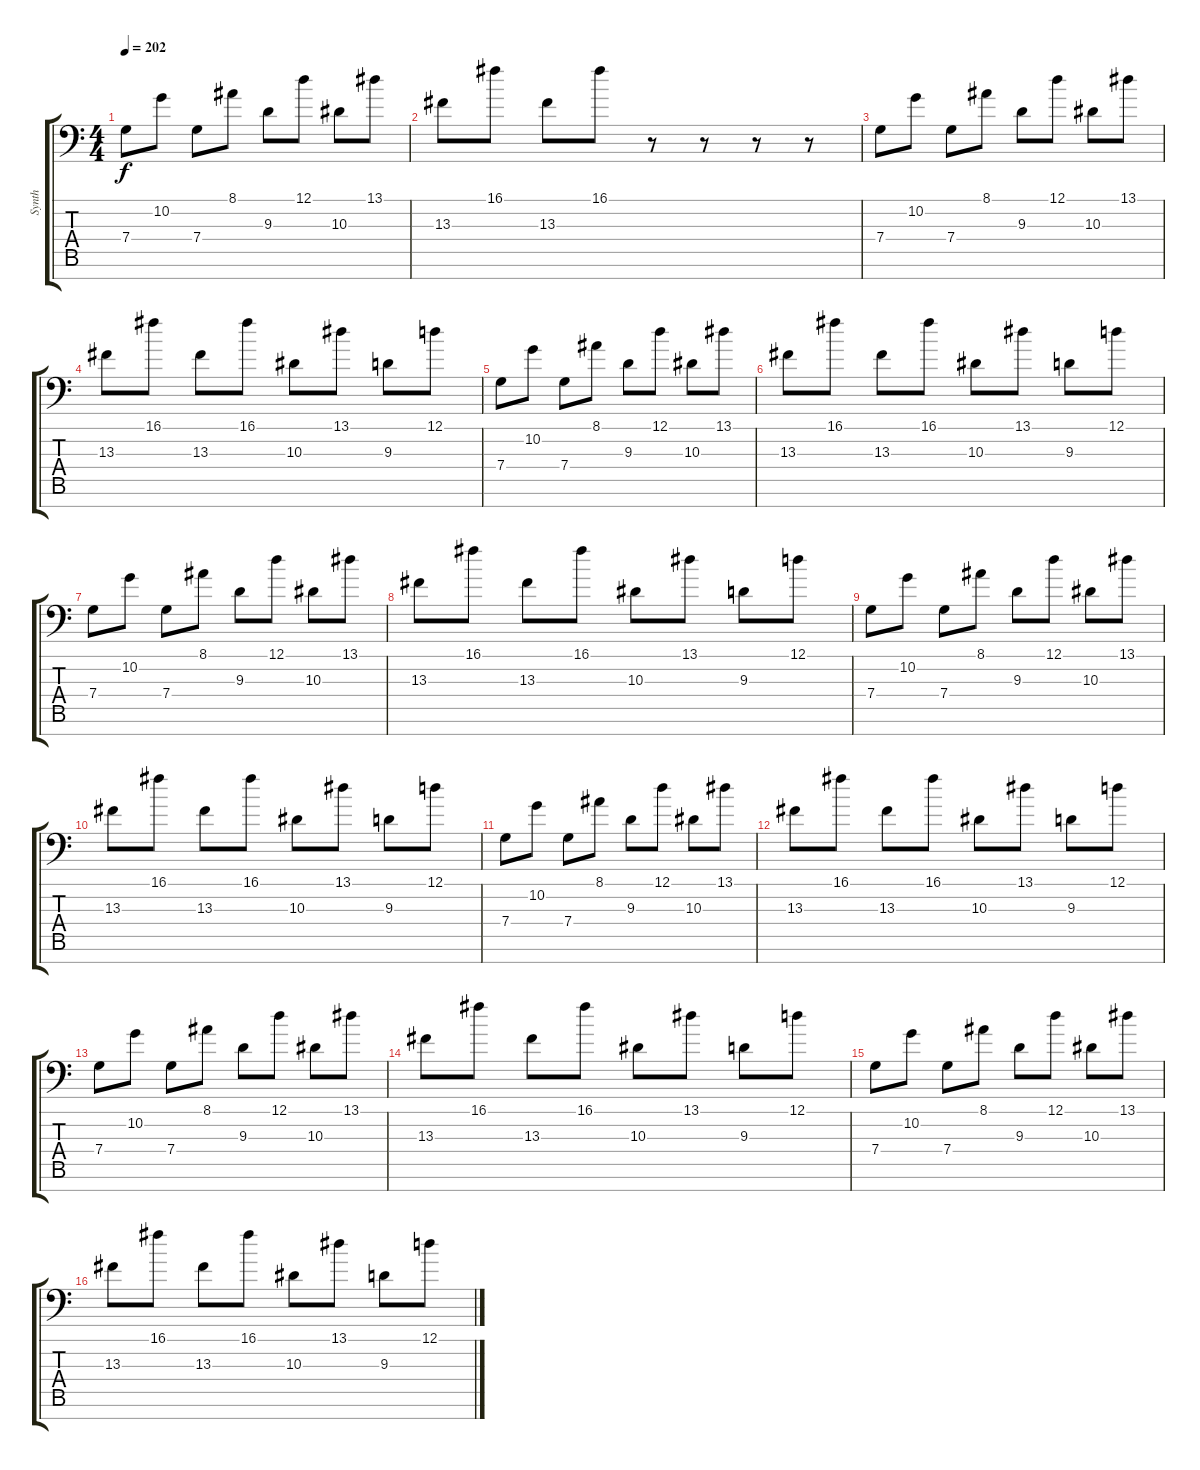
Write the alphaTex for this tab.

\track ("Synth " "Synth ") {instrument lead1square}
\staff {score tabs}
\tuning (D4 A3 F3 C3 G2 D2 G1) {hide}
\ts (4 4)
\tempo 202
\clef f4
\ks c
7.4.8{dy f} 10.2.8 7.4.8 8.1.8 9.3.8 12.1.8 10.3.8 13.1.8 |
13.3.8 16.1.8 13.3.8 16.1.8 r.8 r.8 r.8 r.8 |
7.4.8 10.2.8 7.4.8 8.1.8 9.3.8 12.1.8 10.3.8 13.1.8 |
13.3.8 16.1.8 13.3.8 16.1.8 10.3.8 13.1.8 9.3.8 12.1.8 |
7.4.8 10.2.8 7.4.8 8.1.8 9.3.8 12.1.8 10.3.8 13.1.8 |
13.3.8 16.1.8 13.3.8 16.1.8 10.3.8 13.1.8 9.3.8 12.1.8 |
7.4.8 10.2.8 7.4.8 8.1.8 9.3.8 12.1.8 10.3.8 13.1.8 |
13.3.8 16.1.8 13.3.8 16.1.8 10.3.8 13.1.8 9.3.8 12.1.8 |
7.4.8 10.2.8 7.4.8 8.1.8 9.3.8 12.1.8 10.3.8 13.1.8 |
13.3.8 16.1.8 13.3.8 16.1.8 10.3.8 13.1.8 9.3.8 12.1.8 |
7.4.8 10.2.8 7.4.8 8.1.8 9.3.8 12.1.8 10.3.8 13.1.8 |
13.3.8 16.1.8 13.3.8 16.1.8 10.3.8 13.1.8 9.3.8 12.1.8 |
7.4.8 10.2.8 7.4.8 8.1.8 9.3.8 12.1.8 10.3.8 13.1.8 |
13.3.8 16.1.8 13.3.8 16.1.8 10.3.8 13.1.8 9.3.8 12.1.8 |
7.4.8 10.2.8 7.4.8 8.1.8 9.3.8 12.1.8 10.3.8 13.1.8 |
13.3.8 16.1.8 13.3.8 16.1.8 10.3.8 13.1.8 9.3.8 12.1.8
